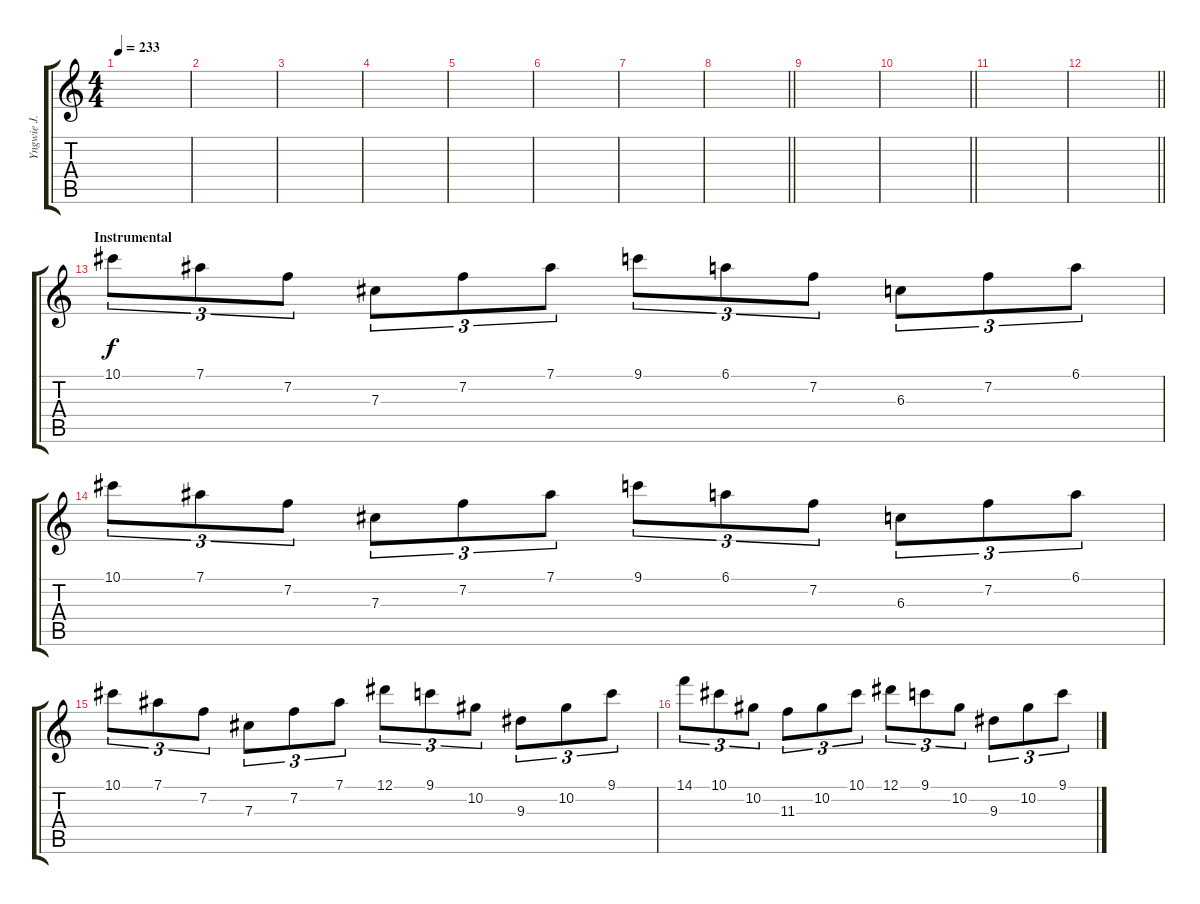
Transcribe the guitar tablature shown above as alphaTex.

\track ("Yngwie J. Malmsteen" "Yngwie J. ") {instrument overdrivenguitar}
\staff {score tabs}
\tuning (Eb4 Bb3 Gb3 Db3 Ab2 Eb2) {hide}
\ts (4 4)
\tempo 233
\clef g2
\ks c
|
|
|
|
|
|
|
\barLineRight lightlight
|
|
\barLineRight lightlight
|
|
\barLineRight lightlight
|
\section ("" "Instrumental")
10.1.8{tu (3 2)} 7.1.8{tu (3 2)} 7.2.8{tu (3 2)} 7.3.8{tu (3 2)} 7.2.8{tu (3 2)} 7.1.8{tu (3 2)} 9.1.8{tu (3 2)} 6.1.8{tu (3 2)} 7.2.8{tu (3 2)} 6.3.8{tu (3 2)} 7.2.8{tu (3 2)} 6.1.8{tu (3 2)} |
10.1.8{tu (3 2)} 7.1.8{tu (3 2)} 7.2.8{tu (3 2)} 7.3.8{tu (3 2)} 7.2.8{tu (3 2)} 7.1.8{tu (3 2)} 9.1.8{tu (3 2)} 6.1.8{tu (3 2)} 7.2.8{tu (3 2)} 6.3.8{tu (3 2)} 7.2.8{tu (3 2)} 6.1.8{tu (3 2)} |
10.1.8{tu (3 2)} 7.1.8{tu (3 2)} 7.2.8{tu (3 2)} 7.3.8{tu (3 2)} 7.2.8{tu (3 2)} 7.1.8{tu (3 2)} 12.1.8{tu (3 2)} 9.1.8{tu (3 2)} 10.2.8{tu (3 2)} 9.3.8{tu (3 2)} 10.2.8{tu (3 2)} 9.1.8{tu (3 2)} |
14.1.8{tu (3 2)} 10.1.8{tu (3 2)} 10.2.8{tu (3 2)} 11.3.8{tu (3 2)} 10.2.8{tu (3 2)} 10.1.8{tu (3 2)} 12.1.8{tu (3 2)} 9.1.8{tu (3 2)} 10.2.8{tu (3 2)} 9.3.8{tu (3 2)} 10.2.8{tu (3 2)} 9.1.8{tu (3 2)}
